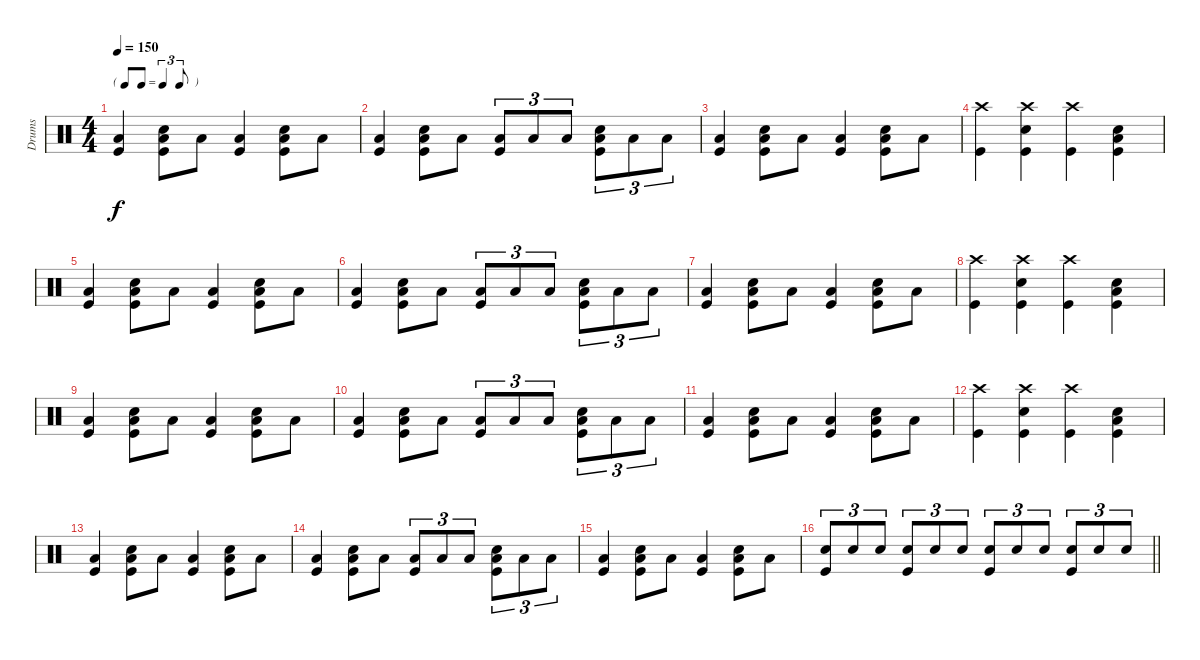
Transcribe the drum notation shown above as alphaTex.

\track ("Drums" "Drums") {instrument percussion}
\staff {score}
\articulation defaults
\ts (4 4)
\tf triplet8th
\tempo 150
\clef neutral
\ks c
("Low Floor Tom (hit)" "Kick (hit)").4{dy f} ("Low Floor Tom (hit)" "Kick (hit)" "Snare (hit) 2").8 "Low Floor Tom (hit)".8 ("Low Floor Tom (hit)" "Kick (hit)").4 ("Low Floor Tom (hit)" "Kick (hit)" "Snare (hit) 2").8 "Low Floor Tom (hit)".8 |
("Low Floor Tom (hit)" "Kick (hit)").4 ("Low Floor Tom (hit)" "Kick (hit)" "Snare (hit) 2").8 "Low Floor Tom (hit)".8 ("Low Floor Tom (hit)" "Kick (hit)").8{tu (3 2)} "Low Floor Tom (hit)".8{tu (3 2)} "Low Floor Tom (hit)".8{tu (3 2)} ("Low Floor Tom (hit)" "Kick (hit)" "Snare (hit) 2").8{tu (3 2)} "Low Floor Tom (hit)".8{tu (3 2)} "Low Floor Tom (hit)".8{tu (3 2)} |
("Low Floor Tom (hit)" "Kick (hit)").4 ("Low Floor Tom (hit)" "Kick (hit)" "Snare (hit) 2").8 "Low Floor Tom (hit)".8 ("Low Floor Tom (hit)" "Kick (hit)").4 ("Low Floor Tom (hit)" "Kick (hit)" "Snare (hit) 2").8 "Low Floor Tom (hit)".8 |
("Crash high (hit)" "Kick (hit)").4 ("Crash high (hit)" "Kick (hit)" "Snare (hit) 2").4 ("Crash high (hit)" "Kick (hit)").4 ("Low Floor Tom (hit)" "Kick (hit)" "Snare (hit) 2").4 |
("Low Floor Tom (hit)" "Kick (hit)").4 ("Low Floor Tom (hit)" "Kick (hit)" "Snare (hit) 2").8 "Low Floor Tom (hit)".8 ("Low Floor Tom (hit)" "Kick (hit)").4 ("Low Floor Tom (hit)" "Kick (hit)" "Snare (hit) 2").8 "Low Floor Tom (hit)".8 |
("Low Floor Tom (hit)" "Kick (hit)").4 ("Low Floor Tom (hit)" "Kick (hit)" "Snare (hit) 2").8 "Low Floor Tom (hit)".8 ("Low Floor Tom (hit)" "Kick (hit)").8{tu (3 2)} "Low Floor Tom (hit)".8{tu (3 2)} "Low Floor Tom (hit)".8{tu (3 2)} ("Low Floor Tom (hit)" "Kick (hit)" "Snare (hit) 2").8{tu (3 2)} "Low Floor Tom (hit)".8{tu (3 2)} "Low Floor Tom (hit)".8{tu (3 2)} |
("Low Floor Tom (hit)" "Kick (hit)").4 ("Low Floor Tom (hit)" "Kick (hit)" "Snare (hit) 2").8 "Low Floor Tom (hit)".8 ("Low Floor Tom (hit)" "Kick (hit)").4 ("Low Floor Tom (hit)" "Kick (hit)" "Snare (hit) 2").8 "Low Floor Tom (hit)".8 |
("Crash high (hit)" "Kick (hit)").4 ("Crash high (hit)" "Kick (hit)" "Snare (hit) 2").4 ("Crash high (hit)" "Kick (hit)").4 ("Low Floor Tom (hit)" "Kick (hit)" "Snare (hit) 2").4 |
("Low Floor Tom (hit)" "Kick (hit)").4 ("Low Floor Tom (hit)" "Kick (hit)" "Snare (hit) 2").8 "Low Floor Tom (hit)".8 ("Low Floor Tom (hit)" "Kick (hit)").4 ("Low Floor Tom (hit)" "Kick (hit)" "Snare (hit) 2").8 "Low Floor Tom (hit)".8 |
("Low Floor Tom (hit)" "Kick (hit)").4 ("Low Floor Tom (hit)" "Kick (hit)" "Snare (hit) 2").8 "Low Floor Tom (hit)".8 ("Low Floor Tom (hit)" "Kick (hit)").8{tu (3 2)} "Low Floor Tom (hit)".8{tu (3 2)} "Low Floor Tom (hit)".8{tu (3 2)} ("Low Floor Tom (hit)" "Kick (hit)" "Snare (hit) 2").8{tu (3 2)} "Low Floor Tom (hit)".8{tu (3 2)} "Low Floor Tom (hit)".8{tu (3 2)} |
("Low Floor Tom (hit)" "Kick (hit)").4 ("Low Floor Tom (hit)" "Kick (hit)" "Snare (hit) 2").8 "Low Floor Tom (hit)".8 ("Low Floor Tom (hit)" "Kick (hit)").4 ("Low Floor Tom (hit)" "Kick (hit)" "Snare (hit) 2").8 "Low Floor Tom (hit)".8 |
("Crash high (hit)" "Kick (hit)").4 ("Crash high (hit)" "Kick (hit)" "Snare (hit) 2").4 ("Crash high (hit)" "Kick (hit)").4 ("Low Floor Tom (hit)" "Kick (hit)" "Snare (hit) 2").4 |
("Low Floor Tom (hit)" "Kick (hit)").4 ("Low Floor Tom (hit)" "Kick (hit)" "Snare (hit) 2").8 "Low Floor Tom (hit)".8 ("Low Floor Tom (hit)" "Kick (hit)").4 ("Low Floor Tom (hit)" "Kick (hit)" "Snare (hit) 2").8 "Low Floor Tom (hit)".8 |
("Low Floor Tom (hit)" "Kick (hit)").4 ("Low Floor Tom (hit)" "Kick (hit)" "Snare (hit) 2").8 "Low Floor Tom (hit)".8 ("Low Floor Tom (hit)" "Kick (hit)").8{tu (3 2)} "Low Floor Tom (hit)".8{tu (3 2)} "Low Floor Tom (hit)".8{tu (3 2)} ("Low Floor Tom (hit)" "Kick (hit)" "Snare (hit) 2").8{tu (3 2)} "Low Floor Tom (hit)".8{tu (3 2)} "Low Floor Tom (hit)".8{tu (3 2)} |
("Low Floor Tom (hit)" "Kick (hit)").4 ("Low Floor Tom (hit)" "Kick (hit)" "Snare (hit) 2").8 "Low Floor Tom (hit)".8 ("Low Floor Tom (hit)" "Kick (hit)").4 ("Low Floor Tom (hit)" "Kick (hit)" "Snare (hit) 2").8 "Low Floor Tom (hit)".8 |
\barLineRight lightlight
("Kick (hit)" "Snare (hit) 2").8{tu (3 2)} "Snare (hit) 2".8{tu (3 2)} "Snare (hit) 2".8{tu (3 2)} ("Kick (hit)" "Snare (hit) 2").8{tu (3 2)} "Snare (hit) 2".8{tu (3 2)} "Snare (hit) 2".8{tu (3 2)} ("Kick (hit)" "Snare (hit) 2").8{tu (3 2)} "Snare (hit) 2".8{tu (3 2)} "Snare (hit) 2".8{tu (3 2)} ("Kick (hit)" "Snare (hit) 2").8{tu (3 2)} "Snare (hit) 2".8{tu (3 2)} "Snare (hit) 2".8{tu (3 2)}
